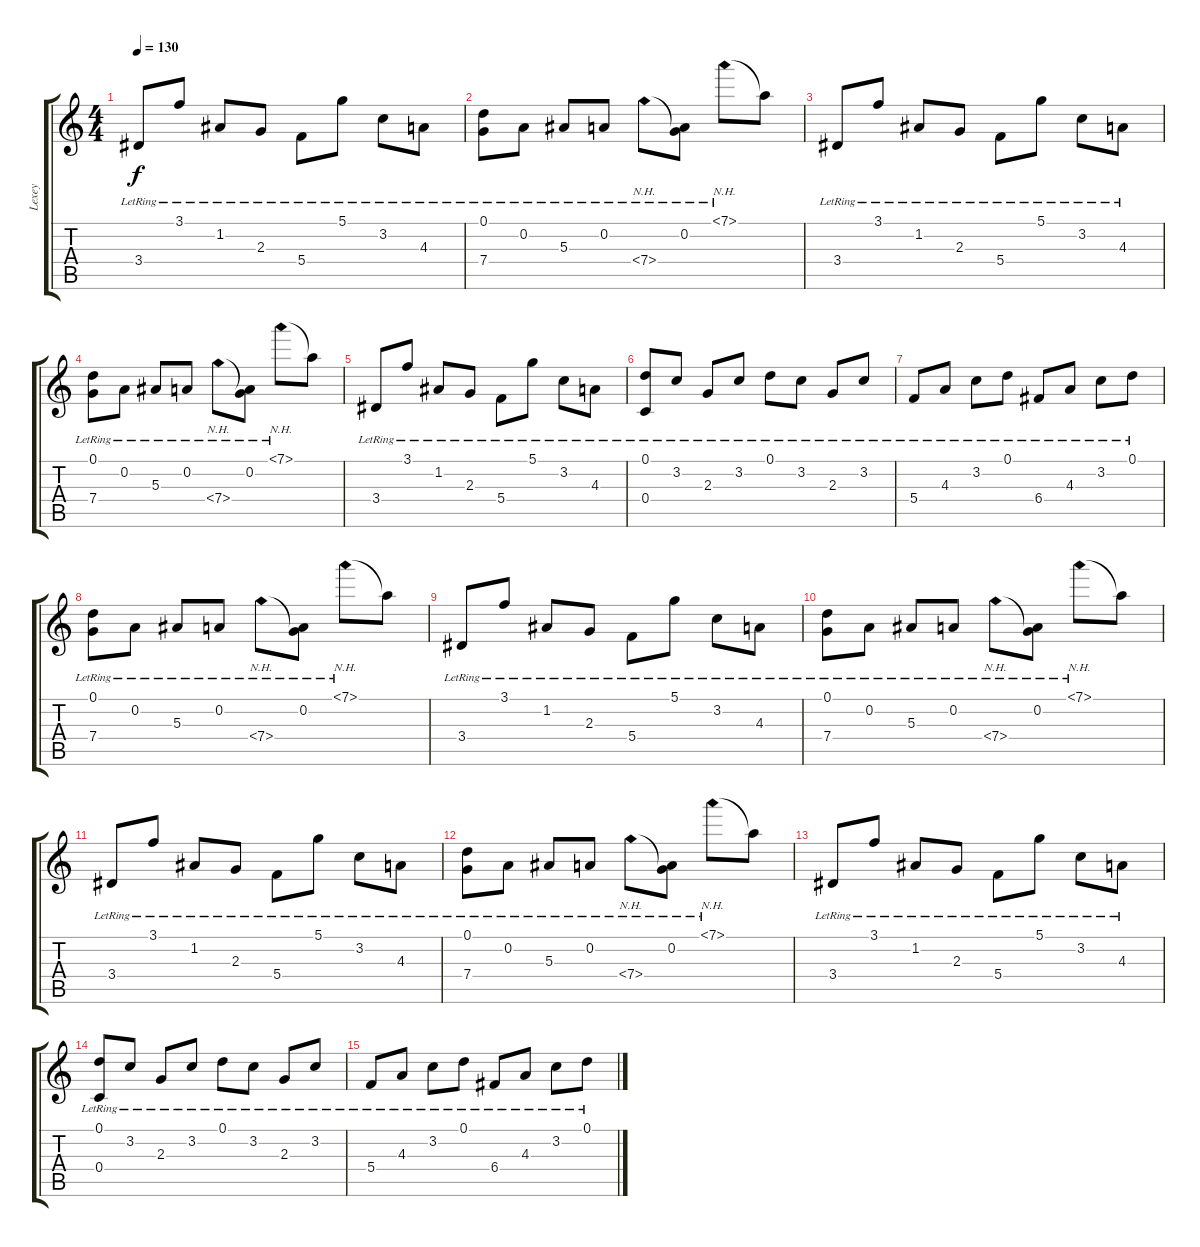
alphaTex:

\track ("Lexey" "Lexey") {instrument acousticguitarsteel}
\staff {score tabs}
\tuning (D4 A3 F3 C3 G2 D2) {hide}
\ts (4 4)
\tempo 130
\clef g2
\ks c
3.4{lr}.8{dy f} 3.1{lr}.8 1.2{lr}.8 2.3{lr}.8 5.4{lr}.8 5.1{lr}.8 3.2{lr}.8 4.3{lr}.8 |
(0.1{lr} 7.4{lr}).8 0.2{lr}.8 5.3{lr}.8 0.2{lr}.8 7.4{nh lr}.8 (0.2{lr} 7.4{t}).8 7.1{nh lr}.8 7.1{t}.8 |
3.4{lr}.8 3.1{lr}.8 1.2{lr}.8 2.3{lr}.8 5.4{lr}.8 5.1{lr}.8 3.2{lr}.8 4.3{lr}.8 |
(0.1{lr} 7.4{lr}).8 0.2{lr}.8 5.3{lr}.8 0.2{lr}.8 7.4{nh lr}.8 (0.2{lr} 7.4{t}).8 7.1{nh lr}.8 7.1{t}.8 |
3.4{lr}.8 3.1{lr}.8 1.2{lr}.8 2.3{lr}.8 5.4{lr}.8 5.1{lr}.8 3.2{lr}.8 4.3{lr}.8 |
(0.1{lr} 0.4{lr}).8 3.2{lr}.8 2.3{lr}.8 3.2{lr}.8 0.1{lr}.8 3.2{lr}.8 2.3{lr}.8 3.2{lr}.8 |
5.4{lr}.8 4.3{lr}.8 3.2{lr}.8 0.1{lr}.8 6.4{lr}.8 4.3{lr}.8 3.2{lr}.8 0.1{lr}.8 |
(0.1{lr} 7.4{lr}).8 0.2{lr}.8 5.3{lr}.8 0.2{lr}.8 7.4{nh lr}.8 (0.2{lr} 7.4{t}).8 7.1{nh lr}.8 7.1{t}.8 |
3.4{lr}.8 3.1{lr}.8 1.2{lr}.8 2.3{lr}.8 5.4{lr}.8 5.1{lr}.8 3.2{lr}.8 4.3{lr}.8 |
(0.1{lr} 7.4{lr}).8 0.2{lr}.8 5.3{lr}.8 0.2{lr}.8 7.4{nh lr}.8 (0.2{lr} 7.4{t}).8 7.1{nh lr}.8 7.1{t}.8 |
3.4{lr}.8 3.1{lr}.8 1.2{lr}.8 2.3{lr}.8 5.4{lr}.8 5.1{lr}.8 3.2{lr}.8 4.3{lr}.8 |
(0.1{lr} 7.4{lr}).8 0.2{lr}.8 5.3{lr}.8 0.2{lr}.8 7.4{nh lr}.8 (0.2{lr} 7.4{t}).8 7.1{nh lr}.8 7.1{t}.8 |
3.4{lr}.8 3.1{lr}.8 1.2{lr}.8 2.3{lr}.8 5.4{lr}.8 5.1{lr}.8 3.2{lr}.8 4.3{lr}.8 |
(0.1{lr} 0.4{lr}).8 3.2{lr}.8 2.3{lr}.8 3.2{lr}.8 0.1{lr}.8 3.2{lr}.8 2.3{lr}.8 3.2{lr}.8 |
5.4{lr}.8 4.3{lr}.8 3.2{lr}.8 0.1{lr}.8 6.4{lr}.8 4.3{lr}.8 3.2{lr}.8 0.1{lr}.8
